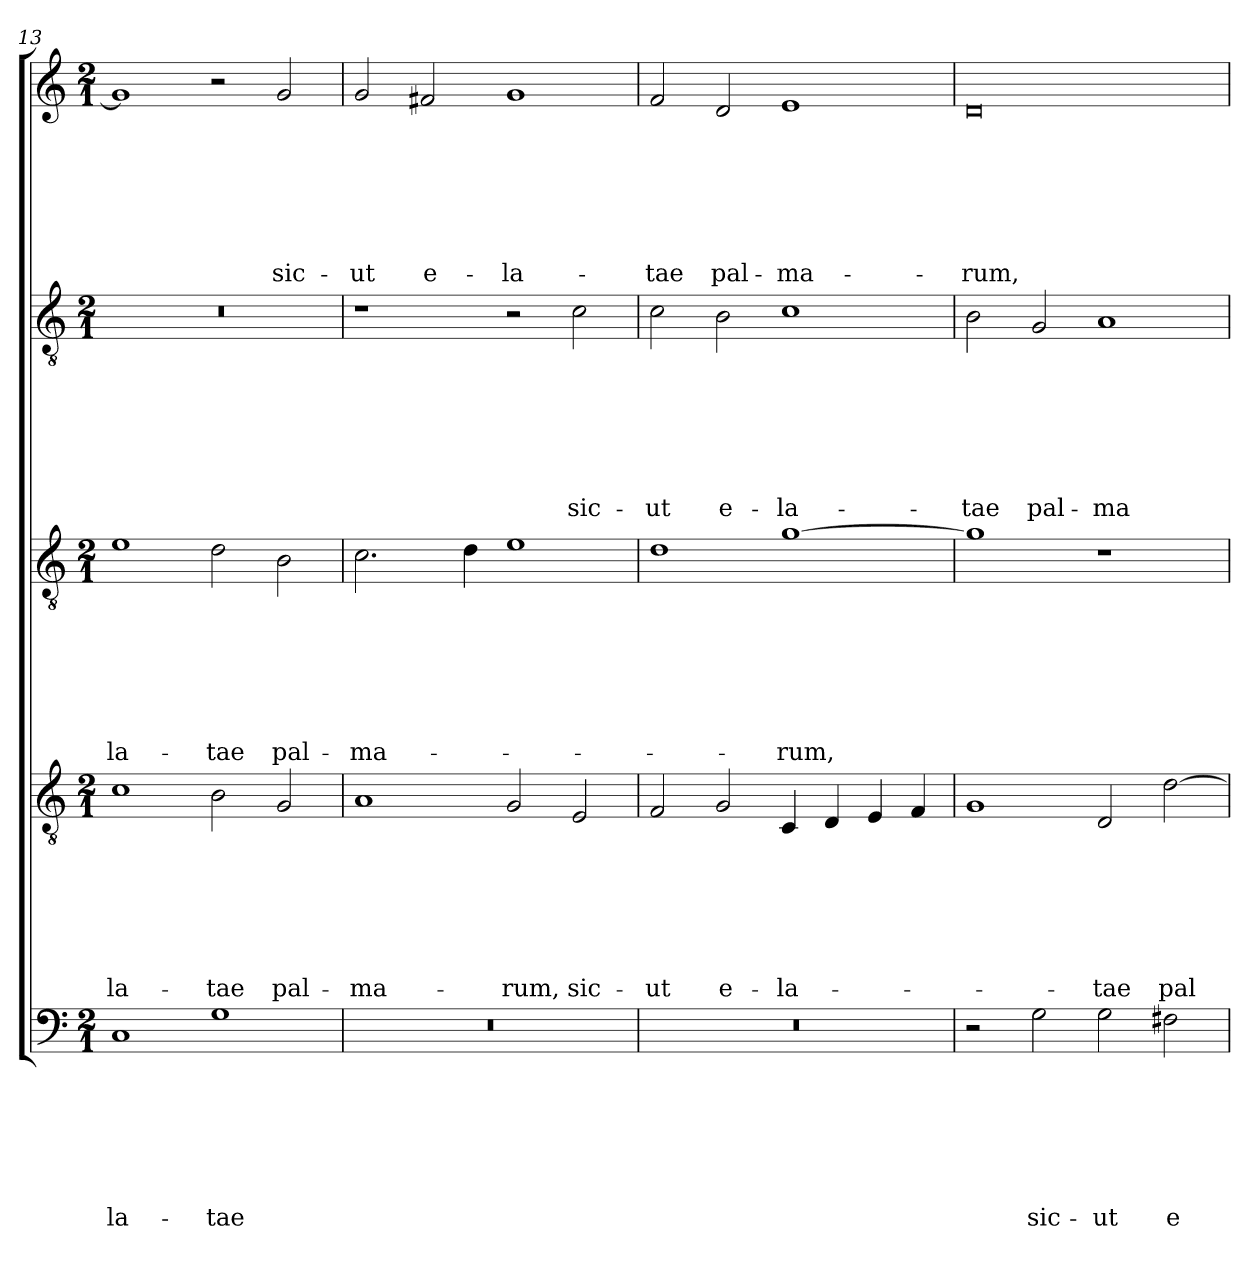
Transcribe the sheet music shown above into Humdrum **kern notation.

**kern	**text	**text	**text	**text	**text	**text	**text	**kern	**text	**text	**text	**text	**text	**text	**text	**kern	**text	**text	**text	**text	**text	**text	**text	**kern	**text	**text	**text	**text	**text	**text	**text	**kern	**text	**text	**text	**text	**text	**text	**text
*part5	*part5	*part5	*part5	*part5	*part5	*part5	*part5	*part4	*part4	*part4	*part4	*part4	*part4	*part4	*part4	*part3	*part3	*part3	*part3	*part3	*part3	*part3	*part3	*part2	*part2	*part2	*part2	*part2	*part2	*part2	*part2	*part1	*part1	*part1	*part1	*part1	*part1	*part1	*part1
*staff5	*staff5	*staff5	*staff5	*staff5	*staff5	*staff5	*staff5	*staff4	*staff4	*staff4	*staff4	*staff4	*staff4	*staff4	*staff4	*staff3	*staff3	*staff3	*staff3	*staff3	*staff3	*staff3	*staff3	*staff2	*staff2	*staff2	*staff2	*staff2	*staff2	*staff2	*staff2	*staff1	*staff1	*staff1	*staff1	*staff1	*staff1	*staff1	*staff1
!!LO:LB:g=z
*clefF4	*	*	*	*	*	*	*	*clefGv2	*	*	*	*	*	*	*	*clefGv2	*	*	*	*	*	*	*	*clefGv2	*	*	*	*	*	*	*	*clefG2	*	*	*	*	*	*	*
*k[]	*	*	*	*	*	*	*	*k[]	*	*	*	*	*	*	*	*k[]	*	*	*	*	*	*	*	*k[]	*	*	*	*	*	*	*	*k[]	*	*	*	*	*	*	*
*C:	*	*	*	*	*	*	*	*C:	*	*	*	*	*	*	*	*C:	*	*	*	*	*	*	*	*C:	*	*	*	*	*	*	*	*C:	*	*	*	*	*	*	*
*M2/1	*	*	*	*	*	*	*	*M2/1	*	*	*	*	*	*	*	*M2/1	*	*	*	*	*	*	*	*M2/1	*	*	*	*	*	*	*	*M2/1	*	*	*	*	*	*	*
=13	=13	=13	=13	=13	=13	=13	=13	=13	=13	=13	=13	=13	=13	=13	=13	=13	=13	=13	=13	=13	=13	=13	=13	=13	=13	=13	=13	=13	=13	=13	=13	=13	=13	=13	=13	=13	=13	=13	=13
!	!	!	!	!	!	!	!LO:LY:b	!	!	!	!	!	!	!	!LO:LY:b	!	!	!	!	!	!	!	!LO:LY:b	!	!	!	!	!	!	!	!	!	!	!	!	!	!	!	!
1C	.	.	.	.	.	.	-la-	1c	.	.	.	.	.	.	-la-	1e	.	.	.	.	.	.	-la-	0r	.	.	.	.	.	.	.	1g]	.	.	.	.	.	.	.
!	!	!	!	!	!	!	!LO:LY:b	!	!	!	!	!	!	!	!LO:LY:b	!	!	!	!	!	!	!	!LO:LY:b	!	!	!	!	!	!	!	!	!	!	!	!	!	!	!	!
1G	.	.	.	.	.	.	-tae	2B\	.	.	.	.	.	.	-tae	2d\	.	.	.	.	.	.	-tae	.	.	.	.	.	.	.	.	2r	.	.	.	.	.	.	.
!	!	!	!	!	!	!	!	!	!	!	!	!	!	!	!LO:LY:b	!	!	!	!	!	!	!	!LO:LY:b	!	!	!	!	!	!	!	!	!	!	!	!	!	!	!	!LO:LY:b
.	.	.	.	.	.	.	.	2G/	.	.	.	.	.	.	pal-	2B\	.	.	.	.	.	.	pal-	.	.	.	.	.	.	.	.	2g/	.	.	.	.	.	.	sic-
=14	=14	=14	=14	=14	=14	=14	=14	=14	=14	=14	=14	=14	=14	=14	=14	=14	=14	=14	=14	=14	=14	=14	=14	=14	=14	=14	=14	=14	=14	=14	=14	=14	=14	=14	=14	=14	=14	=14	=14
!	!	!	!	!	!	!	!	!	!	!	!	!	!	!	!LO:LY:b	!	!	!	!	!	!	!	!LO:LY:b	!	!	!	!	!	!	!	!	!	!	!	!	!	!	!	!LO:LY:b
0r	.	.	.	.	.	.	.	1A	.	.	.	.	.	.	-ma-	2.c\	.	.	.	.	.	.	-ma-	1r	.	.	.	.	.	.	.	2g/	.	.	.	.	.	.	-ut
!	!	!	!	!	!	!	!	!	!	!	!	!	!	!	!	!	!	!	!	!	!	!	!	!	!	!	!	!	!	!	!	!	!	!	!	!	!	!	!LO:LY:b
.	.	.	.	.	.	.	.	.	.	.	.	.	.	.	.	.	.	.	.	.	.	.	.	.	.	.	.	.	.	.	.	2f#X/	.	.	.	.	.	.	e-
.	.	.	.	.	.	.	.	.	.	.	.	.	.	.	.	4d\	.	.	.	.	.	.	.	.	.	.	.	.	.	.	.	.	.	.	.	.	.	.	.
!	!	!	!	!	!	!	!	!	!	!	!	!	!	!	!LO:LY:b	!	!	!	!	!	!	!	!	!	!	!	!	!	!	!	!	!	!	!	!	!	!	!	!LO:LY:b
.	.	.	.	.	.	.	.	2G/	.	.	.	.	.	.	-rum,	1e	.	.	.	.	.	.	.	2r	.	.	.	.	.	.	.	1g	.	.	.	.	.	.	-la-
!	!	!	!	!	!	!	!	!	!	!	!	!	!	!	!LO:LY:b	!	!	!	!	!	!	!	!	!	!	!	!	!	!	!	!LO:LY:b	!	!	!	!	!	!	!	!
.	.	.	.	.	.	.	.	2E/	.	.	.	.	.	.	sic-	.	.	.	.	.	.	.	.	2c\	.	.	.	.	.	.	sic-	.	.	.	.	.	.	.	.
=15	=15	=15	=15	=15	=15	=15	=15	=15	=15	=15	=15	=15	=15	=15	=15	=15	=15	=15	=15	=15	=15	=15	=15	=15	=15	=15	=15	=15	=15	=15	=15	=15	=15	=15	=15	=15	=15	=15	=15
!	!	!	!	!	!	!	!	!	!	!	!	!	!	!	!LO:LY:b	!	!	!	!	!	!	!	!	!	!	!	!	!	!	!	!LO:LY:b	!	!	!	!	!	!	!	!LO:LY:b
0r	.	.	.	.	.	.	.	2F/	.	.	.	.	.	.	-ut	1d	.	.	.	.	.	.	.	2c\	.	.	.	.	.	.	-ut	2f/	.	.	.	.	.	.	-tae
!	!	!	!	!	!	!	!	!	!	!	!	!	!	!	!LO:LY:b	!	!	!	!	!	!	!	!	!	!	!	!	!	!	!	!LO:LY:b	!	!	!	!	!	!	!	!LO:LY:b
.	.	.	.	.	.	.	.	2G/	.	.	.	.	.	.	e-	.	.	.	.	.	.	.	.	2B\	.	.	.	.	.	.	e-	2d/	.	.	.	.	.	.	pal-
!	!	!	!	!	!	!	!	!	!	!	!	!	!	!	!LO:LY:b	!	!	!	!	!	!	!	!LO:LY:b	!	!	!	!	!	!	!	!LO:LY:b	!	!	!	!	!	!	!	!LO:LY:b
.	.	.	.	.	.	.	.	4C/	.	.	.	.	.	.	-la-	[1g	.	.	.	.	.	.	-rum,	1c	.	.	.	.	.	.	-la-	1e	.	.	.	.	.	.	-ma-
.	.	.	.	.	.	.	.	4D/	.	.	.	.	.	.	.	.	.	.	.	.	.	.	.	.	.	.	.	.	.	.	.	.	.	.	.	.	.	.	.
.	.	.	.	.	.	.	.	4E/	.	.	.	.	.	.	.	.	.	.	.	.	.	.	.	.	.	.	.	.	.	.	.	.	.	.	.	.	.	.	.
.	.	.	.	.	.	.	.	4F/	.	.	.	.	.	.	.	.	.	.	.	.	.	.	.	.	.	.	.	.	.	.	.	.	.	.	.	.	.	.	.
=16	=16	=16	=16	=16	=16	=16	=16	=16	=16	=16	=16	=16	=16	=16	=16	=16	=16	=16	=16	=16	=16	=16	=16	=16	=16	=16	=16	=16	=16	=16	=16	=16	=16	=16	=16	=16	=16	=16	=16
!	!	!	!	!	!	!	!	!	!	!	!	!	!	!	!	!	!	!	!	!	!	!	!	!	!	!	!	!	!	!	!LO:LY:b	!	!	!	!	!	!	!	!LO:LY:b
2r	.	.	.	.	.	.	.	1G	.	.	.	.	.	.	.	1g]	.	.	.	.	.	.	.	2B\	.	.	.	.	.	.	-tae	0d	.	.	.	.	.	.	-rum,
!	!	!	!	!	!	!	!LO:LY:b	!	!	!	!	!	!	!	!	!	!	!	!	!	!	!	!	!	!	!	!	!	!	!	!LO:LY:b	!	!	!	!	!	!	!	!
2G\	.	.	.	.	.	.	sic-	.	.	.	.	.	.	.	.	.	.	.	.	.	.	.	.	2G/	.	.	.	.	.	.	pal-	.	.	.	.	.	.	.	.
!	!	!	!	!	!	!	!LO:LY:b	!	!	!	!	!	!	!	!LO:LY:b	!	!	!	!	!	!	!	!	!	!	!	!	!	!	!	!LO:LY:b	!	!	!	!	!	!	!	!
2G\	.	.	.	.	.	.	-ut	2D/	.	.	.	.	.	.	-tae	1r	.	.	.	.	.	.	.	1A	.	.	.	.	.	.	-ma-	.	.	.	.	.	.	.	.
!	!	!	!	!	!	!	!LO:LY:b	!	!	!	!	!	!	!	!LO:LY:b	!	!	!	!	!	!	!	!	!	!	!	!	!	!	!	!	!	!	!	!	!	!	!	!
2F#X\	.	.	.	.	.	.	e-	[2d\	.	.	.	.	.	.	pal-	.	.	.	.	.	.	.	.	.	.	.	.	.	.	.	.	.	.	.	.	.	.	.	.
=	=	=	=	=	=	=	=	=	=	=	=	=	=	=	=	=	=	=	=	=	=	=	=	=	=	=	=	=	=	=	=	=	=	=	=	=	=	=	=
*-	*-	*-	*-	*-	*-	*-	*-	*-	*-	*-	*-	*-	*-	*-	*-	*-	*-	*-	*-	*-	*-	*-	*-	*-	*-	*-	*-	*-	*-	*-	*-	*-	*-	*-	*-	*-	*-	*-	*-
